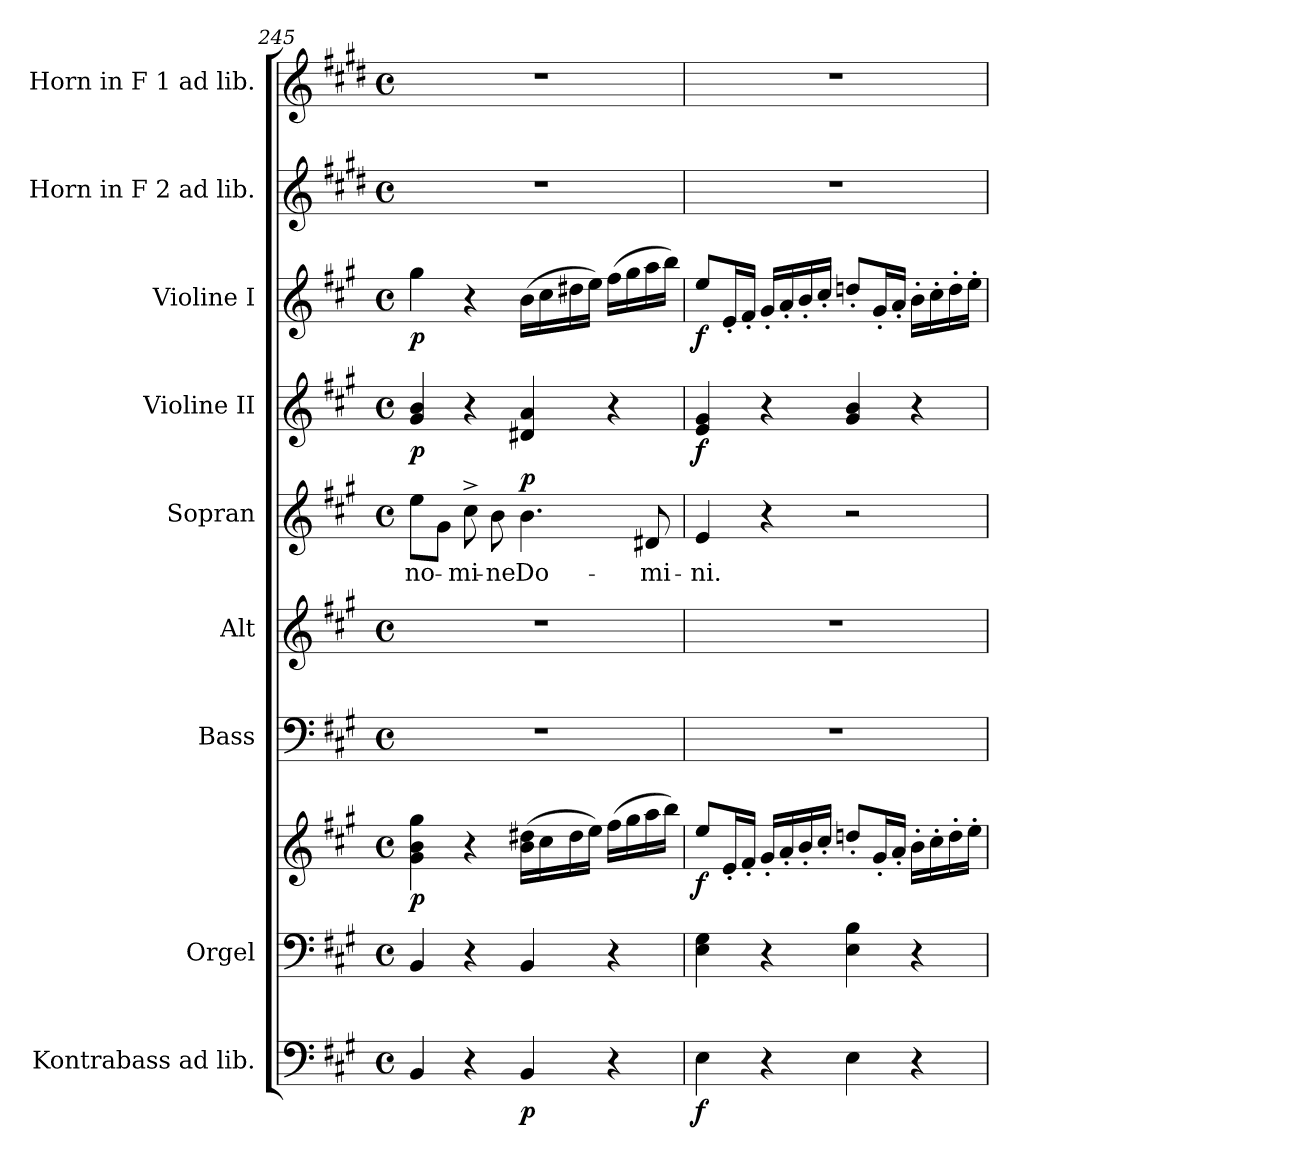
**kern	**dynam	**kern	**kern	**dynam	**kern	**kern	**kern	**text	**dynam	**kern	**dynam	**kern	**dynam	**kern	**kern
*part9	*part9	*part8	*part8	*part8	*part7	*part6	*part5	*part5	*part5	*part4	*part4	*part3	*part3	*part2	*part1
*staff10	*staff10	*staff9	*staff8	*staff8/9	*staff7	*staff6	*staff5	*staff5	*staff5	*staff4	*staff4	*staff3	*staff3	*staff2	*staff1
*I"Kontrabass ad lib.	*	*I"Orgel	*	*	*I"Bass	*I"Alt	*I"Sopran	*	*	*I"Violine II	*	*I"Violine I	*	*I"Horn in F 2 ad lib.	*I"Horn in F 1 ad lib.
*I'Kb.	*	*I'Org.	*	*	*I'B.	*I'A.	*I'S.	*	*	*I'Vl. II	*	*I'Vl. I	*	*	*
*clefF4	*	*clefF4	*clefG2	*	*clefF4	*clefG2	*clefG2	*	*	*clefG2	*	*clefG2	*	*clefG2	*clefG2
*ITrd7c12	*	*	*	*	*	*	*	*	*	*	*	*	*	*ITrd4c7	*ITrd4c7
*k[f#c#g#]	*	*k[f#c#g#]	*k[f#c#g#]	*	*k[f#c#g#]	*k[f#c#g#]	*k[f#c#g#]	*	*	*k[f#c#g#]	*	*k[f#c#g#]	*	*k[f#c#g#]	*k[f#c#g#]
*A:	*	*A:	*A:	*	*A:	*A:	*A:	*	*	*A:	*	*A:	*	*A:	*A:
*M4/4	*	*M4/4	*M4/4	*	*M4/4	*M4/4	*M4/4	*	*	*M4/4	*	*M4/4	*	*M4/4	*M4/4
*met(c)	*	*met(c)	*met(c)	*	*met(c)	*met(c)	*met(c)	*	*	*met(c)	*	*met(c)	*	*met(c)	*met(c)
=245	=245	=245	=245	=245	=245	=245	=245	=245	=245	=245	=245	=245	=245	=245	=245
!	!	!	!	!LO:DY:b	!	!	!	!LO:LY:b	!	!	!LO:DY:b	!	!LO:DY:b	!	!
4BBB/	.	4BB/	4g#\ 4b\ 4gg#\	p	1r	1r	8ee\L	no-	.	4g#/ 4b/	p	4gg#\	p	1r	1r
.	.	.	.	.	.	.	8g#\J	.	.	.	.	.	.	.	.
!	!	!	!	!	!	!	!	!LO:LY:b	!	!	!	!	!	!	!
4r	.	4r	4r	.	.	.	8cc#^>\	-mi-	.	4r	.	4r	.	.	.
!	!	!	!	!	!	!	!	!LO:LY:b	!	!	!	!	!	!	!
.	.	.	.	.	.	.	8b\	-ne	.	.	.	.	.	.	.
!	!LO:DY:b	!	!	!	!	!	!	!LO:LY:b	!LO:DY:a	!	!	!	!	!	!
4BBB/	p	4BB/	(>16b\ 16dd#X\LL	.	.	.	4.b\	Do-	p	4d#X/ 4a/	.	(>16b\LL	.	.	.
.	.	.	16cc#\	.	.	.	.	.	.	.	.	16cc#\	.	.	.
.	.	.	16dd#\	.	.	.	.	.	.	.	.	16dd#X\	.	.	.
.	.	.	16ee\JJ)	.	.	.	.	.	.	.	.	16ee\JJ)	.	.	.
4r	.	4r	(>16ff#\LL	.	.	.	.	.	.	4r	.	(>16ff#\LL	.	.	.
.	.	.	16gg#\	.	.	.	.	.	.	.	.	16gg#\	.	.	.
!	!	!	!	!	!	!	!	!LO:LY:b	!	!	!	!	!	!	!
.	.	.	16aa\	.	.	.	8d#X/	-mi-	.	.	.	16aa\	.	.	.
.	.	.	16bb\JJ)	.	.	.	.	.	.	.	.	16bb\JJ)	.	.	.
=246	=246	=246	=246	=246	=246	=246	=246	=246	=246	=246	=246	=246	=246	=246	=246
!	!LO:DY:b	!	!	!LO:DY:b	!	!	!	!LO:LY:b	!	!	!LO:DY:b	!	!LO:DY:b	!	!
4EE\	f	4E\ 4G#\	8ee/L	f	1r	1r	4e/	-ni.	.	4e/ 4g#/	f	8ee/L	f	1r	1r
.	.	.	16e'</L	.	.	.	.	.	.	.	.	16e'</L	.	.	.
.	.	.	16f#'</JJ	.	.	.	.	.	.	.	.	16f#'</JJ	.	.	.
4r	.	4r	16g#'</LL	.	.	.	4r	.	.	4r	.	16g#'</LL	.	.	.
.	.	.	16a'</	.	.	.	.	.	.	.	.	16a'</	.	.	.
.	.	.	16b'</	.	.	.	.	.	.	.	.	16b'</	.	.	.
.	.	.	16cc#'</JJ	.	.	.	.	.	.	.	.	16cc#'</JJ	.	.	.
4EE\	.	4E\ 4B\	8ddn'</L	.	.	.	2r	.	.	4g#/ 4b/	.	8ddn'</L	.	.	.
.	.	.	16g#'</L	.	.	.	.	.	.	.	.	16g#'</L	.	.	.
.	.	.	16a'</JJ	.	.	.	.	.	.	.	.	16a'</JJ	.	.	.
4r	.	4r	16b'>\LL	.	.	.	.	.	.	4r	.	16b'>\LL	.	.	.
.	.	.	16cc#'>\	.	.	.	.	.	.	.	.	16cc#'>\	.	.	.
.	.	.	16dd'>\	.	.	.	.	.	.	.	.	16dd'>\	.	.	.
.	.	.	16ee'>\JJ	.	.	.	.	.	.	.	.	16ee'>\JJ	.	.	.
=	=	=	=	=	=	=	=	=	=	=	=	=	=	=	=
*-	*-	*-	*-	*-	*-	*-	*-	*-	*-	*-	*-	*-	*-	*-	*-
